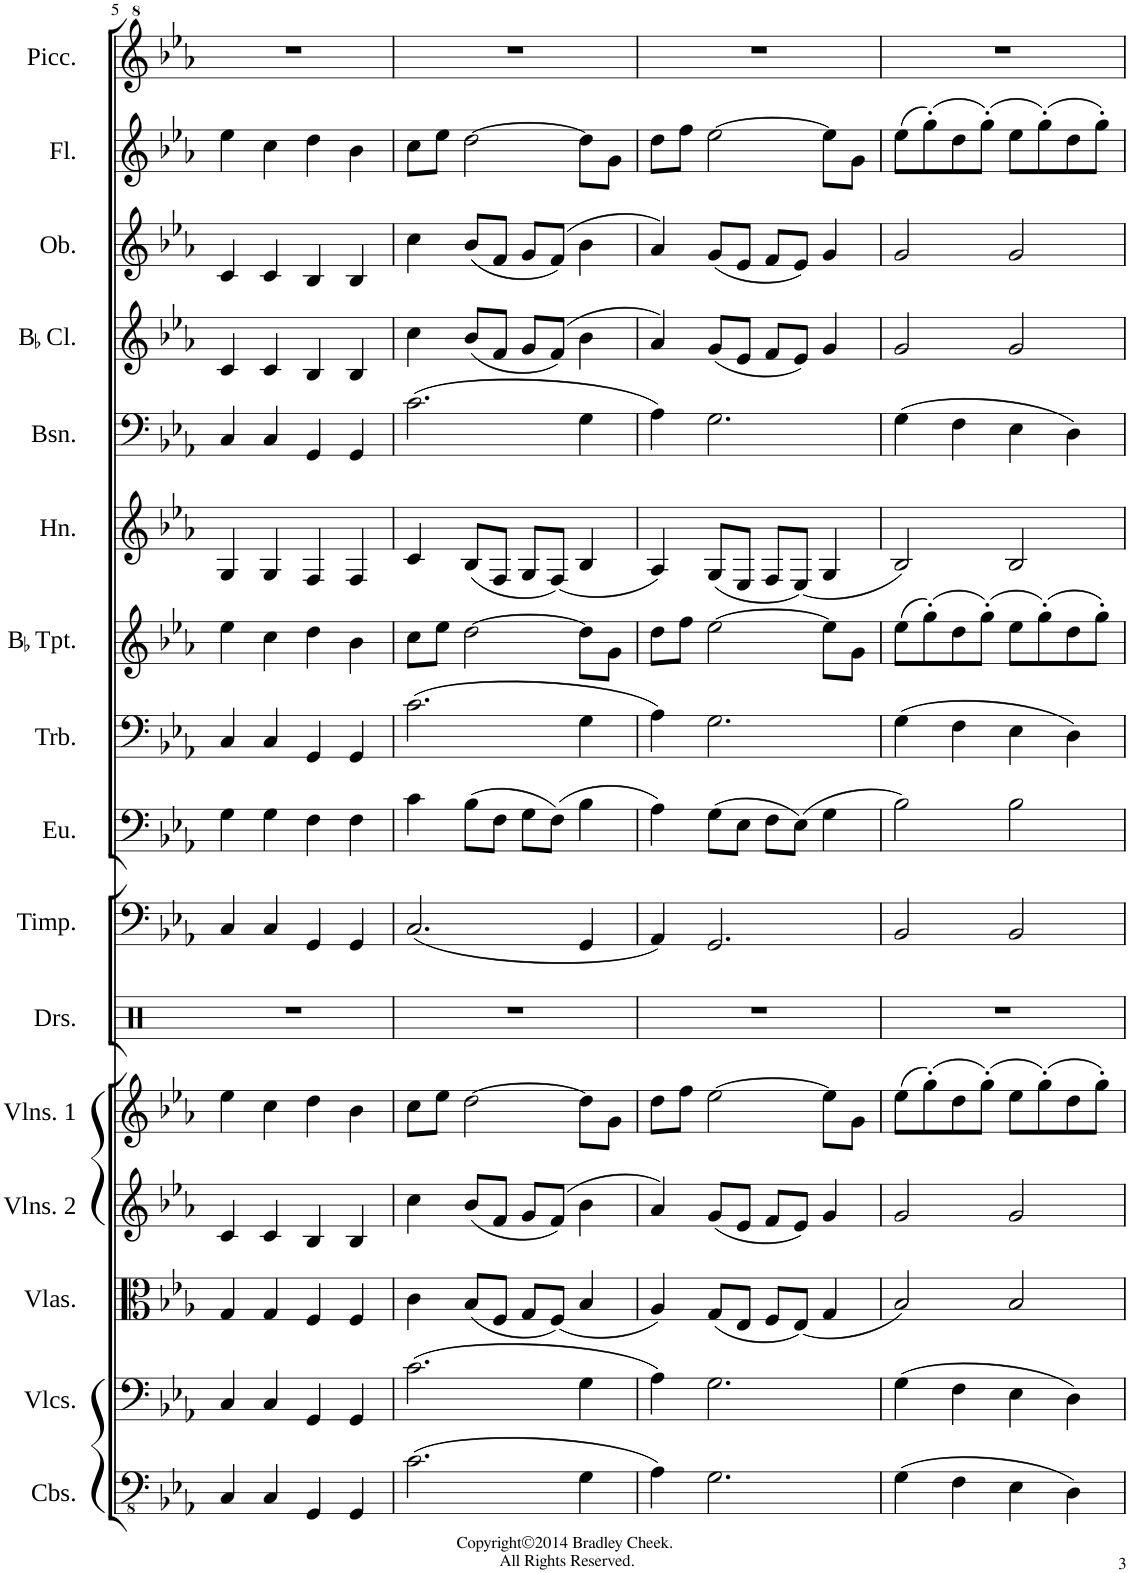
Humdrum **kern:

**kern	**kern	**kern	**kern	**kern	**kern	**kern	**kern	**kern	**kern	**kern	**kern	**kern	**kern	**kern	**kern
*part16	*part15	*part14	*part13	*part12	*part11	*part10	*part9	*part8	*part7	*part6	*part5	*part4	*part3	*part2	*part1
*staff16	*staff15	*staff14	*staff13	*staff12	*staff11	*staff10	*staff9	*staff8	*staff7	*staff6	*staff5	*staff4	*staff3	*staff2	*staff1
*I"Contrabasses	*I"Violoncellos	*I"Violas	*I"Violins 2	*I"Violins 1	*I"Drumset	*I"Timpani	*I"Euphonium	*I"Trombone	*I"BaccidentalFlat Trumpet	*I"Horn	*I"Bassoon	*I"BaccidentalFlat Clarinet	*I"Oboe	*I"Flute	*I"Piccolo
*I'Cbs.	*I'Vlcs.	*I'Vlas.	*I'Vlns. 2	*I'Vlns. 1	*I'Drs.	*I'Timp.	*I'Eu.	*I'Trb.	*I'BaccidentalFlat Tpt.	*I'Hn.	*I'Bsn.	*I'BaccidentalFlat Cl.	*I'Ob.	*I'Fl.	*I'Picc.
!!LO:PB:g=z
*clefFv4	*clefF4	*clefC3	*clefG2	*clefG2	*clefX	*clefF4	*clefF4	*clefF4	*clefG2	*clefG2	*clefF4	*clefG2	*clefG2	*clefG2	*clefG^2
*	*	*	*	*	*	*	*	*	*ITrd1c2	*ITrd4c7	*	*ITrd1c2	*	*	*ITrd-7c-12
*k[b-e-a-]	*k[b-e-a-]	*k[b-e-a-]	*k[b-e-a-]	*k[b-e-a-]	*k[]	*k[b-e-a-]	*k[b-e-a-]	*k[b-e-a-]	*k[b-e-a-]	*k[b-e-a-]	*k[b-e-a-]	*k[b-e-a-]	*k[b-e-a-]	*k[b-e-a-]	*k[b-e-a-]
*M4/4	*M4/4	*M4/4	*M4/4	*M4/4	*M4/4	*M4/4	*M4/4	*M4/4	*M4/4	*M4/4	*M4/4	*M4/4	*M4/4	*M4/4	*M4/4
=5	=5	=5	=5	=5	=5	=5	=5	=5	=5	=5	=5	=5	=5	=5	=5
4CC/	4C/	4G/	4c/	4ee-\	1r	4C/	4G\	4C/	4ee-\	4G/	4C/	4c/	4c/	4ee-\	1r
4CC/	4C/	4G/	4c/	4cc\	.	4C/	4G\	4C/	4cc\	4G/	4C/	4c/	4c/	4cc\	.
4GGG/	4GG/	4F/	4B-/	4dd\	.	4GG/	4F\	4GG/	4dd\	4F/	4GG/	4B-/	4B-/	4dd\	.
4GGG/	4GG/	4F/	4B-/	4b-\	.	4GG/	4F\	4GG/	4b-\	4F/	4GG/	4B-/	4B-/	4b-\	.
=6	=6	=6	=6	=6	=6	=6	=6	=6	=6	=6	=6	=6	=6	=6	=6
(2.C\	(2.c\	4c\	4cc\	8cc\L	1r	(2.C/	4c\	(2.c\	8cc\L	4c/	(2.c\	4cc\	4cc\	8cc\L	1r
.	.	.	.	8ee-\J	.	.	.	.	8ee-\J	.	.	.	.	8ee-\J	.
.	.	(8B-/L	(8b-/L	[2dd\	.	.	(8B-\L	.	[2dd\	(8B-/L	.	(8b-/L	(8b-/L	[2dd\	.
.	.	8F/J	8f/J	.	.	.	8F\J	.	.	8F/J	.	8f/J	8f/J	.	.
.	.	8G/L	8g/L	.	.	.	8G\L	.	.	8G/L	.	8g/L	8g/L	.	.
.	.	(8F/J)	(8f/J)	.	.	.	(8F\J)	.	.	(8F/J)	.	(8f/J)	(8f/J)	.	.
4GG\	4G\	4B-/	4b-\	8dd\L]	.	4GG/	4B-\	4G\	8dd\L]	4B-/	4G\	4b-\	4b-\	8dd\L]	.
.	.	.	.	8g\J	.	.	.	.	8g\J	.	.	.	.	8g\J	.
=7	=7	=7	=7	=7	=7	=7	=7	=7	=7	=7	=7	=7	=7	=7	=7
4AA-\)	4A-\)	4A-/)	4a-/)	8dd\L	1r	4AA-/)	4A-\)	4A-\)	8dd\L	4A-/)	4A-\)	4a-/)	4a-/)	8dd\L	1r
.	.	.	.	8ff\J	.	.	.	.	8ff\J	.	.	.	.	8ff\J	.
2.GG\	2.G\	(8G/L	(8g/L	[2ee-\	.	2.GG/	(8G\L	2.G\	[2ee-\	(8G/L	2.G\	(8g/L	(8g/L	[2ee-\	.
.	.	8E-/J	8e-/J	.	.	.	8E-\J	.	.	8E-/J	.	8e-/J	8e-/J	.	.
.	.	8F/L	8f/L	.	.	.	8F\L	.	.	8F/L	.	8f/L	8f/L	.	.
.	.	(8E-/J)	8e-/J)	.	.	.	(8E-\J)	.	.	(8E-/J)	.	8e-/J)	8e-/J)	.	.
.	.	4G/	4g/	8ee-\L]	.	.	4G\	.	8ee-\L]	4G/	.	4g/	4g/	8ee-\L]	.
.	.	.	.	8g\J	.	.	.	.	8g\J	.	.	.	.	8g\J	.
=8	=8	=8	=8	=8	=8	=8	=8	=8	=8	=8	=8	=8	=8	=8	=8
(4GG\	(4G\	2B-/)	2g/	(8ee-\L	1r	2BB-/	2B-\)	(4G\	(8ee-\L	2B-/)	(4G\	2g/	2g/	(8ee-\L	1r
.	.	.	.	(8gg'\)	.	.	.	.	(8gg'\)	.	.	.	.	(8gg'\)	.
4FF\	4F\	.	.	8dd\	.	.	.	4F\	8dd\	.	4F\	.	.	8dd\	.
.	.	.	.	(8gg'\J)	.	.	.	.	(8gg'\J)	.	.	.	.	(8gg'\J)	.
4EE-\	4E-\	2B-/	2g/	8ee-\L	.	2BB-/	2B-\	4E-\	8ee-\L	2B-/	4E-\	2g/	2g/	8ee-\L	.
.	.	.	.	(8gg'\)	.	.	.	.	(8gg'\)	.	.	.	.	(8gg'\)	.
4DD\)	4D\)	.	.	8dd\	.	.	.	4D\)	8dd\	.	4D\)	.	.	8dd\	.
.	.	.	.	8gg'\J)	.	.	.	.	8gg'\J)	.	.	.	.	8gg'\J)	.
=	=	=	=	=	=	=	=	=	=	=	=	=	=	=	=
*-	*-	*-	*-	*-	*-	*-	*-	*-	*-	*-	*-	*-	*-	*-	*-
